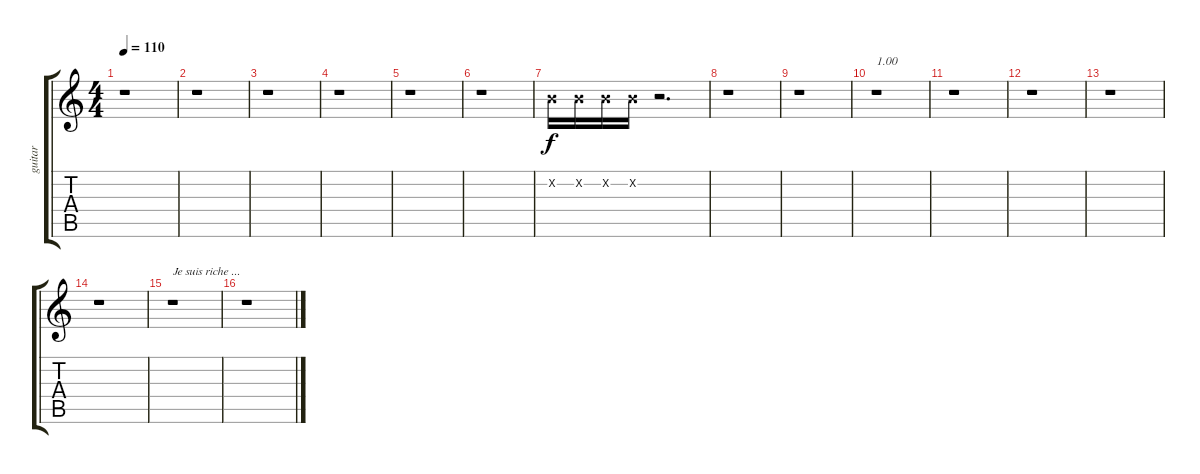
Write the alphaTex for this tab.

\track ("guitar" "guitar") {instrument overdrivenguitar}
\staff {score tabs}
\tuning (E4 B3 G3 D3 A2 E2) {hide}
\ts (4 4)
\tempo 110
\clef g2
\ks c
r.1{dy f} |
r.1 |
r.1 |
r.1 |
r.1 |
r.1 |
0.2{x}.16 0.2{x}.16 0.2{x}.16 0.2{x}.16 r.2{d} |
r.1 |
r.1 |
r.1{txt "1.00"} |
r.1 |
r.1 |
r.1 |
r.1 |
r.1{txt "Je suis riche ..."} |
r.1
